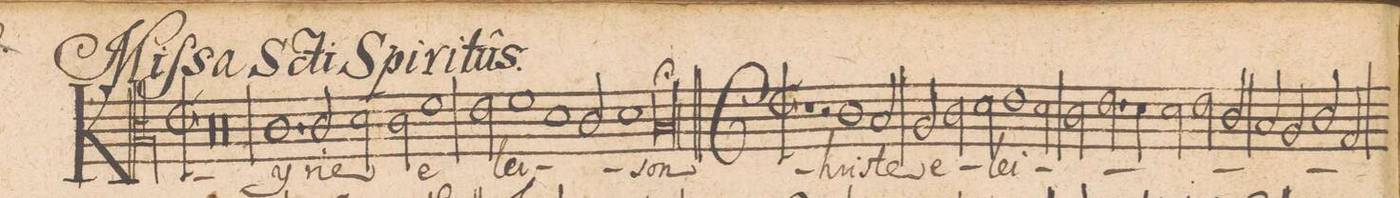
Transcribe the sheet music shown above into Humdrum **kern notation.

**kern	**text
*I"ALTVS.	*
*clefC3	*
*k[]	*
*met(c|)	*
*M2/1	*
00r	.
=2-	=2-
=3-	=3-
00r	.
=4-	=4-
=5-	=5-
1.c\	Ky-
2c/	-ri-
=6-	=6-
*2\right	*
2d\	-e
2c\	.
1f\	e-
=7-	=7-
2e\	-lei-
1f\	.
1d\	.
=8-	=8-
2c/	.
1d\	.
=9-	=9-
0B/;	-son
=10||	=10||
*M2/1	*
*met(c|)	*
1r	.
2r	.
1c\	Chris-
=11-	=11-
2B/	-te
2A/	e-
2c\	.
=12-	=12-
2d\	-lei-
1e\	.
2d\	.
=13-	=13-
2c\	.
2.e\	.
4d\	.
2d\	.
=14-	=14-
2e\	.
2c/	.
2B/	.
2A/	.
=15-	=15-
2c/	.
2G/	.
*-	*-
